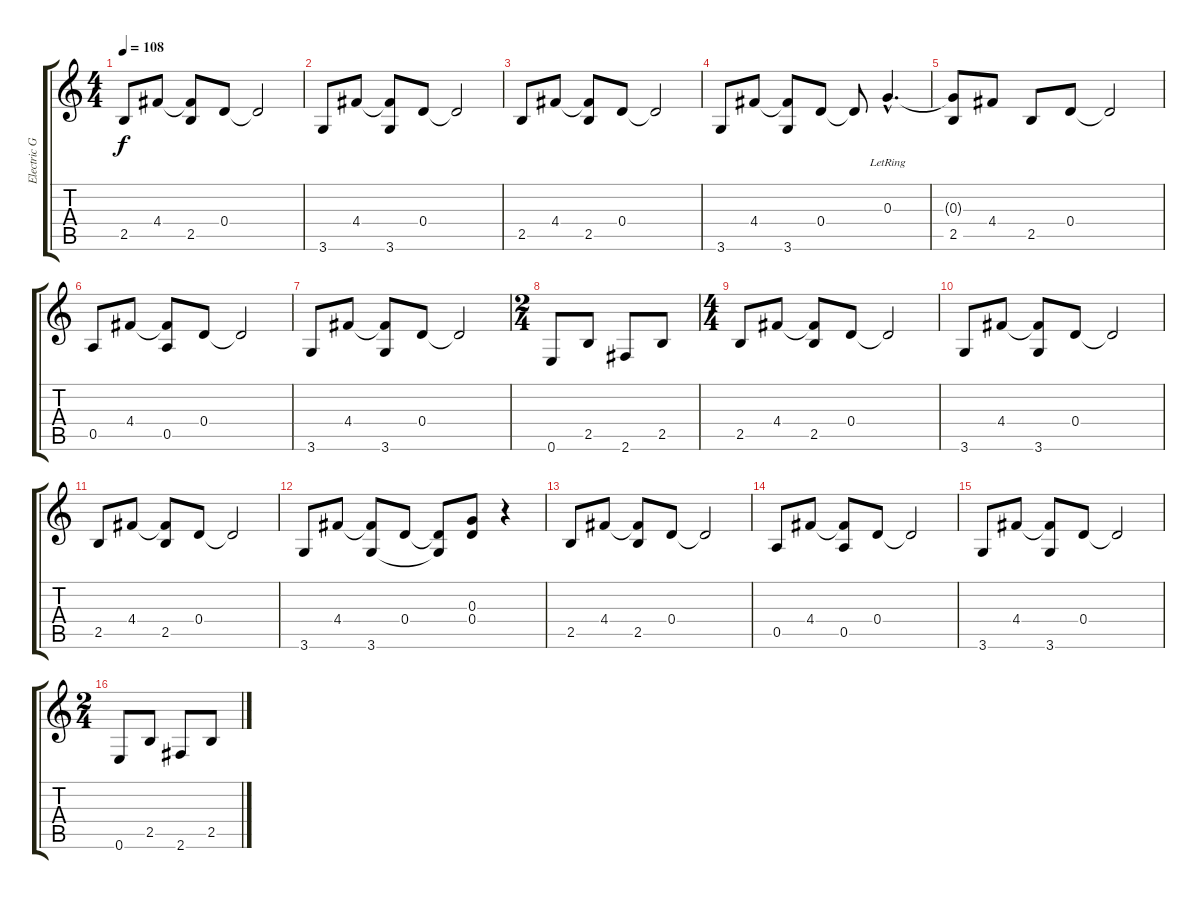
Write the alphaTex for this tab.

\track ("Electric Guitar 4 and 2" "Electric G") {instrument electricguitarclean}
\staff {score tabs}
\tuning (E4 B3 G3 D3 A2 E2) {hide}
\ts (4 4)
\tempo 108
\clef g2
\ks c
2.5.8{dy f instrument electricguitarclean} 4.4.8 (4.4{t} 2.5).8 0.4.8 0.4{t}.2 |
3.6.8 4.4.8 (4.4{t} 3.6).8 0.4.8 0.4{t}.2 |
2.5.8 4.4.8 (4.4{t} 2.5).8 0.4.8 0.4{t}.2 |
3.6.8 4.4.8 (4.4{t} 3.6).8 0.4.8 0.4{t}.8 0.3{hac lr}.4{d} |
(0.3{t} 2.5).8 4.4.8 2.5.8 0.4.8 0.4{t}.2 |
0.5.8 4.4.8 (4.4{t} 0.5).8 0.4.8 0.4{t}.2 |
3.6.8 4.4.8 (4.4{t} 3.6).8 0.4.8 0.4{t}.2 |
\ts (2 4)
0.6.8 2.5.8 2.6.8 2.5.8 |
\ts (4 4)
2.5.8 4.4.8 (4.4{t} 2.5).8 0.4.8 0.4{t}.2 |
3.6.8 4.4.8 (4.4{t} 3.6).8 0.4.8 0.4{t}.2 |
2.5.8 4.4.8 (4.4{t} 2.5).8 0.4.8 0.4{t}.2 |
3.6.8 4.4.8 (4.4{t} 3.6).8 0.4.8 (0.4{t} 3.6{t}).8 (0.3 0.4).8 r.4 |
2.5.8 4.4.8 (4.4{t} 2.5).8 0.4.8 0.4{t}.2 |
0.5.8 4.4.8 (4.4{t} 0.5).8 0.4.8 0.4{t}.2 |
3.6.8 4.4.8 (4.4{t} 3.6).8 0.4.8 0.4{t}.2 |
\ts (2 4)
0.6.8 2.5.8 2.6.8 2.5.8
